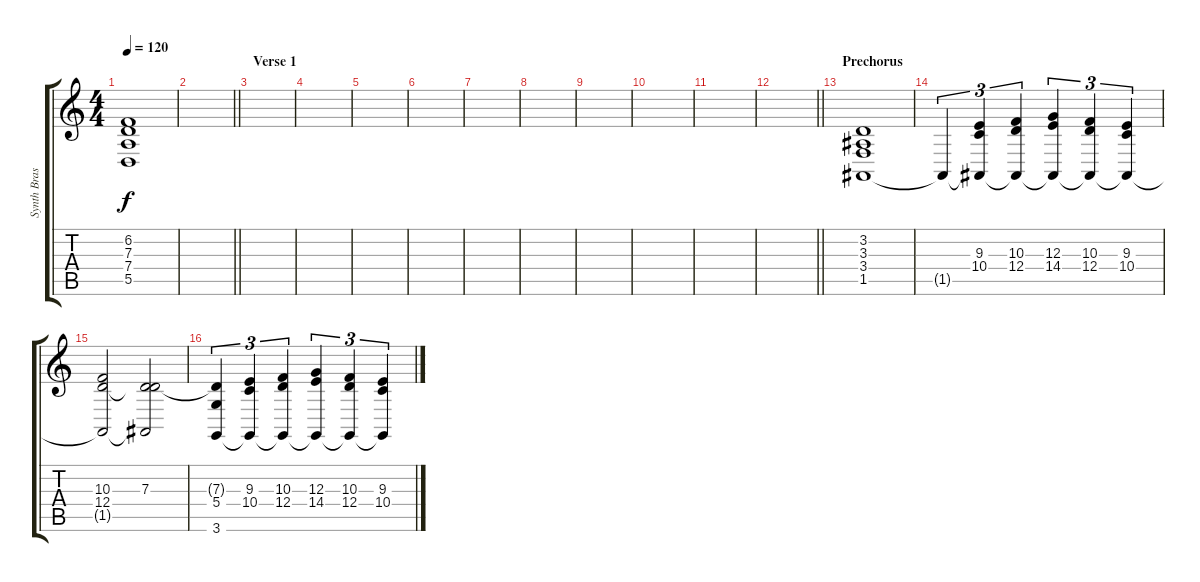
\track ("Synth Brass" "Synth Bras") {instrument synthbrass1}
\staff {score tabs}
\tuning (E4 B3 G3 D3 A2 E2) {hide}
\ts (4 4)
\tempo 120
\clef g2
\ks c
(6.2 7.3 7.4 5.5).1{dy f} |
\barLineRight lightlight
|
\section ("" "Verse 1")
|
|
|
|
|
|
|
|
|
\barLineRight lightlight
|
\section ("" "Prechorus")
(3.2 3.3 3.4 1.5).1 |
1.5{t}.4{tu (3 2)} (9.3 10.4 1.5{t}).4{tu (3 2)} (10.3 12.4 1.5{t}).4{tu (3 2)} (12.3 14.4 1.5{t}).4{tu (3 2)} (10.3 12.4 1.5{t}).4{tu (3 2)} (9.3 10.4 1.5{t}).4{tu (3 2)} |
(10.3 12.4 1.5{t}).2 (7.3 12.4{t} 1.5{t}).2 |
(7.3{t} 5.4 3.6).4{tu (3 2)} (9.3 10.4 3.6{t}).4{tu (3 2)} (10.3 12.4 3.6{t}).4{tu (3 2)} (12.3 14.4 3.6{t}).4{tu (3 2)} (10.3 12.4 3.6{t}).4{tu (3 2)} (9.3 10.4 3.6{t}).4{tu (3 2)}
